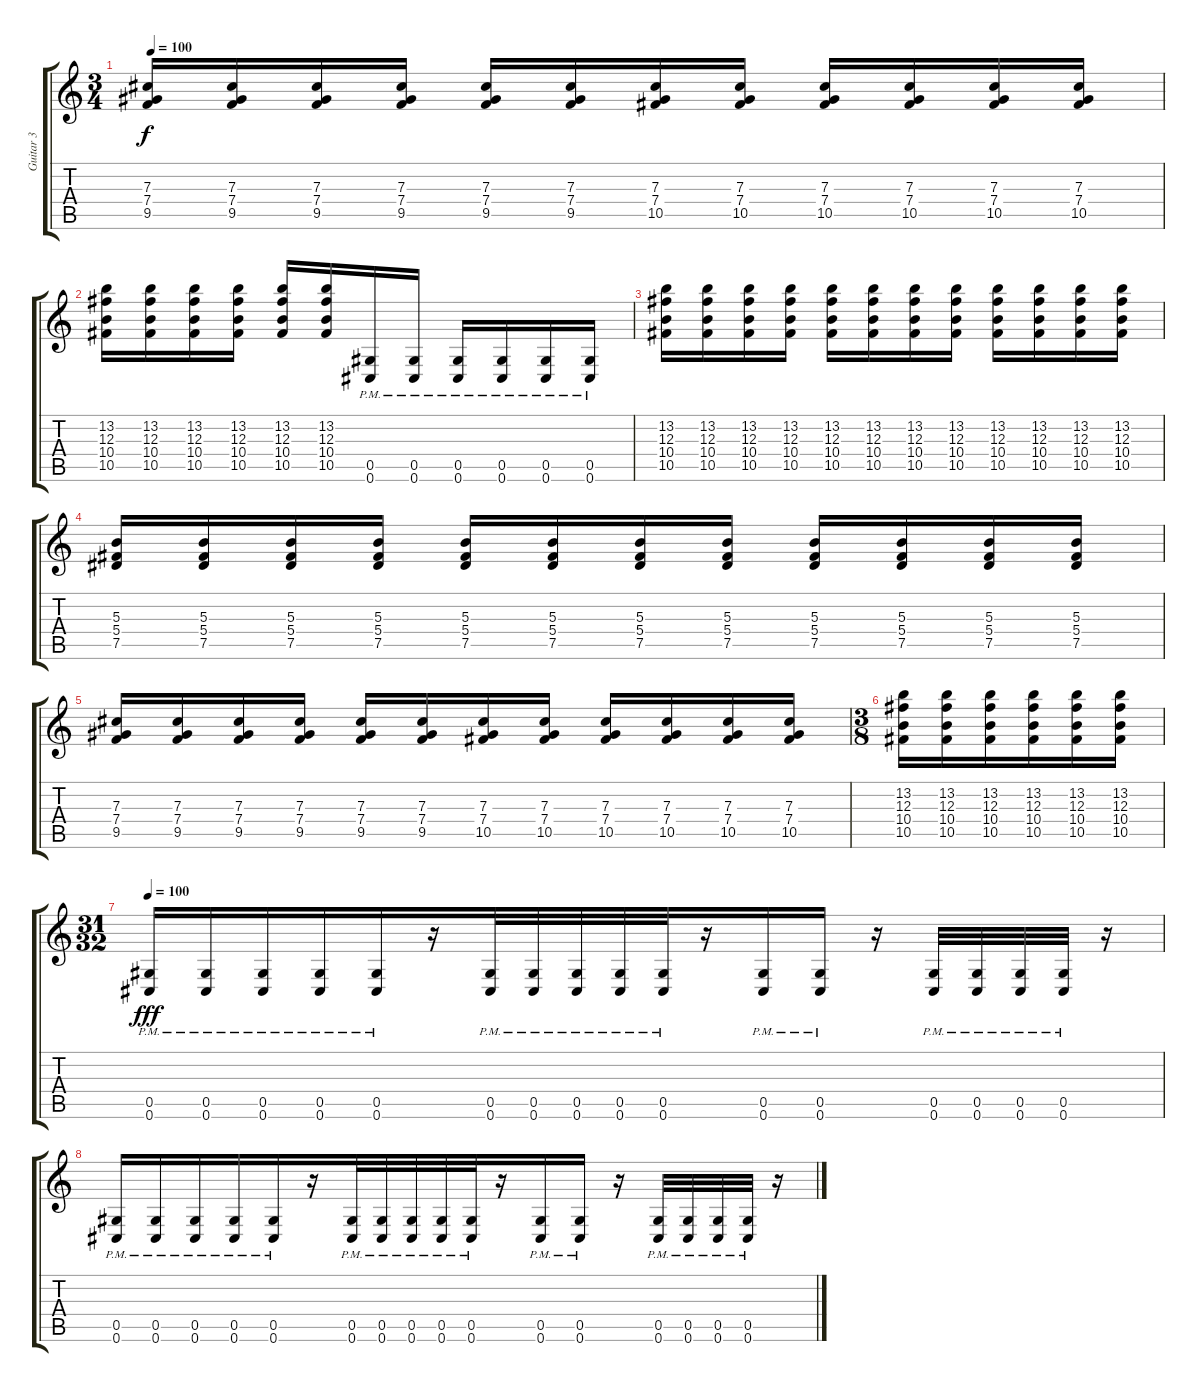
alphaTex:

\track ("Guitar 3" "Guitar 3") {instrument distortionguitar}
\staff {score tabs}
\tuning (Eb4 Bb3 Gb3 Db3 Ab2 Db2) {hide}
\ts (3 4)
\tempo 100
\clef g2
\ks c
(7.3 7.4 9.5).16{dy f} (7.3 7.4 9.5).16 (7.3 7.4 9.5).16 (7.3 7.4 9.5).16 (7.3 7.4 9.5).16 (7.3 7.4 9.5).16 (7.3 7.4 10.5).16 (7.3 7.4 10.5).16 (7.3 7.4 10.5).16 (7.3 7.4 10.5).16 (7.3 7.4 10.5).16 (7.3 7.4 10.5).16 |
(13.2 12.3 10.4 10.5).16 (13.2 12.3 10.4 10.5).16 (13.2 12.3 10.4 10.5).16 (13.2 12.3 10.4 10.5).16 (13.2 12.3 10.4 10.5).16 (13.2 12.3 10.4 10.5).16 (0.5{pm} 0.6{pm}).16 (0.5{pm} 0.6{pm}).16 (0.5{pm} 0.6{pm}).16 (0.5{pm} 0.6{pm}).16 (0.5{pm} 0.6{pm}).16 (0.5{pm} 0.6{pm}).16 |
(13.2 12.3 10.4 10.5).16 (13.2 12.3 10.4 10.5).16 (13.2 12.3 10.4 10.5).16 (13.2 12.3 10.4 10.5).16 (13.2 12.3 10.4 10.5).16 (13.2 12.3 10.4 10.5).16 (13.2 12.3 10.4 10.5).16 (13.2 12.3 10.4 10.5).16 (13.2 12.3 10.4 10.5).16 (13.2 12.3 10.4 10.5).16 (13.2 12.3 10.4 10.5).16 (13.2 12.3 10.4 10.5).16 |
(5.3 5.4 7.5).16 (5.3 5.4 7.5).16 (5.3 5.4 7.5).16 (5.3 5.4 7.5).16 (5.3 5.4 7.5).16 (5.3 5.4 7.5).16 (5.3 5.4 7.5).16 (5.3 5.4 7.5).16 (5.3 5.4 7.5).16 (5.3 5.4 7.5).16 (5.3 5.4 7.5).16 (5.3 5.4 7.5).16 |
(7.3 7.4 9.5).16 (7.3 7.4 9.5).16 (7.3 7.4 9.5).16 (7.3 7.4 9.5).16 (7.3 7.4 9.5).16 (7.3 7.4 9.5).16 (7.3 7.4 10.5).16 (7.3 7.4 10.5).16 (7.3 7.4 10.5).16 (7.3 7.4 10.5).16 (7.3 7.4 10.5).16 (7.3 7.4 10.5).16 |
\ts (3 8)
(13.2 12.3 10.4 10.5).16 (13.2 12.3 10.4 10.5).16 (13.2 12.3 10.4 10.5).16 (13.2 12.3 10.4 10.5).16 (13.2 12.3 10.4 10.5).16 (13.2 12.3 10.4 10.5).16 |
\ts (31 32)
\tempo 100
(0.5{pm} 0.6{pm}).16{dy fff beam merge} (0.5{pm} 0.6{pm}).16{beam merge} (0.5{pm} 0.6{pm}).16{beam merge} (0.5{pm} 0.6{pm}).16{beam merge} (0.5{pm} 0.6{pm}).16 r.16 (0.5{pm} 0.6{pm}).32{beam merge} (0.5{pm} 0.6{pm}).32{beam merge} (0.5{pm} 0.6{pm}).32{beam merge} (0.5{pm} 0.6{pm}).32{beam merge} (0.5{pm} 0.6{pm}).32 r.16 (0.5{pm} 0.6{pm}).16{beam merge} (0.5{pm} 0.6{pm}).16 r.16 (0.5{pm} 0.6{pm}).32{beam merge} (0.5{pm} 0.6{pm}).32{beam merge} (0.5{pm} 0.6{pm}).32{beam merge} (0.5{pm} 0.6{pm}).32 r.16 |
(0.5{pm} 0.6{pm}).16{beam merge} (0.5{pm} 0.6{pm}).16{beam merge} (0.5{pm} 0.6{pm}).16{beam merge} (0.5{pm} 0.6{pm}).16{beam merge} (0.5{pm} 0.6{pm}).16 r.16 (0.5{pm} 0.6{pm}).32{beam merge} (0.5{pm} 0.6{pm}).32{beam merge} (0.5{pm} 0.6{pm}).32{beam merge} (0.5{pm} 0.6{pm}).32{beam merge} (0.5{pm} 0.6{pm}).32 r.16 (0.5{pm} 0.6{pm}).16{beam merge} (0.5{pm} 0.6{pm}).16 r.16 (0.5{pm} 0.6{pm}).32{beam merge} (0.5{pm} 0.6{pm}).32{beam merge} (0.5{pm} 0.6{pm}).32{beam merge} (0.5{pm} 0.6{pm}).32 r.16
